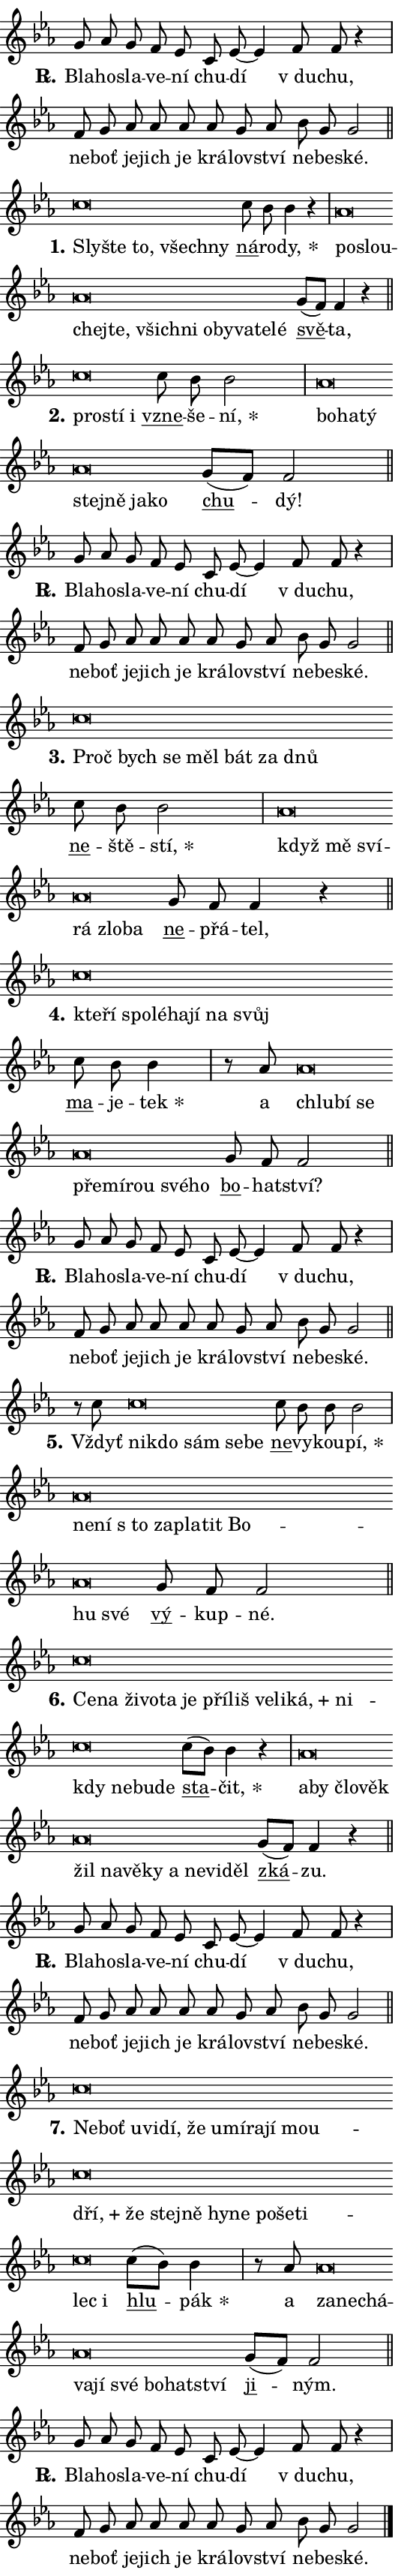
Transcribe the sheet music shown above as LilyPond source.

\version "2.24.0"
\header { tagline = "" }
\paper {
  indent = 0\cm
  top-margin = 0\cm
  right-margin = 0.13\cm % to fit lyric hyphens
  bottom-margin = 0\cm
  left-margin = 0\cm
  paper-width = 9\cm
  page-breaking = #ly:one-page-breaking
  system-system-spacing.basic-distance = #11
  score-system-spacing.basic-distance = #11
  ragged-last = ##f
}


%% Author: Thomas Morley
%% https://lists.gnu.org/archive/html/lilypond-user/2020-05/msg00002.html
#(define (line-position grob)
"Returns position of @var[grob} in current system:
   @code{'start}, if at first time-step
   @code{'end}, if at last time-step
   @code{'middle} otherwise
"
  (let* ((col (ly:item-get-column grob))
         (ln (ly:grob-object col 'left-neighbor))
         (rn (ly:grob-object col 'right-neighbor))
         (col-to-check-left (if (ly:grob? ln) ln col))
         (col-to-check-right (if (ly:grob? rn) rn col))
         (break-dir-left
           (and
             (ly:grob-property col-to-check-left 'non-musical #f)
             (ly:item-break-dir col-to-check-left)))
         (break-dir-right
           (and
             (ly:grob-property col-to-check-right 'non-musical #f)
             (ly:item-break-dir col-to-check-right))))
        (cond ((eqv? 1 break-dir-left) 'start)
              ((eqv? -1 break-dir-right) 'end)
              (else 'middle))))

#(define (tranparent-at-line-position vctor)
  (lambda (grob)
  "Relying on @code{line-position} select the relevant enry from @var{vctor}.
Used to determine transparency,"
    (case (line-position grob)
      ((end) (not (vector-ref vctor 0)))
      ((middle) (not (vector-ref vctor 1)))
      ((start) (not (vector-ref vctor 2))))))

noteHeadBreakVisibility =
#(define-music-function (break-visibility)(vector?)
"Makes @code{NoteHead}s transparent relying on @var{break-visibility}"
#{
  \override NoteHead.transparent =
    #(tranparent-at-line-position break-visibility)
#})

#(define delete-ledgers-for-transparent-note-heads
  (lambda (grob)
    "Reads whether a @code{NoteHead} is transparent.
If so this @code{NoteHead} is removed from @code{'note-heads} from
@var{grob}, which is supposed to be @code{LedgerLineSpanner}.
As a result ledgers are not printed for this @code{NoteHead}"
    (let* ((nhds-array (ly:grob-object grob 'note-heads))
           (nhds-list
             (if (ly:grob-array? nhds-array)
                 (ly:grob-array->list nhds-array)
                 '()))
           ;; Relies on the transparent-property being done before
           ;; Staff.LedgerLineSpanner.after-line-breaking is executed.
           ;; This is fragile ...
           (to-keep
             (remove
               (lambda (nhd)
                 (ly:grob-property nhd 'transparent #f))
               nhds-list)))
      ;; TODO find a better method to iterate over grob-arrays, similiar
      ;; to filter/remove etc for lists
      ;; For now rebuilt from scratch
      (set! (ly:grob-object grob 'note-heads)  '())
      (for-each
        (lambda (nhd)
          (ly:pointer-group-interface::add-grob grob 'note-heads nhd))
        to-keep))))

squashNotes = {
  \override NoteHead.X-extent = #'(-0.2 . 0.2)
  \override NoteHead.Y-extent = #'(-0.75 . 0)
  \override NoteHead.stencil =
    #(lambda (grob)
       (let ((pos (ly:grob-property grob 'staff-position)))
         (begin
           (if (< pos -7) (display "ERROR: Lower brevis then expected\n") (display ""))
           (if (<= pos -6) ly:text-interface::print ly:note-head::print))))
}
unSquashNotes = {
  \revert NoteHead.X-extent
  \revert NoteHead.Y-extent
  \revert NoteHead.stencil
}

hideNotes = \noteHeadBreakVisibility #begin-of-line-visible
unHideNotes = \noteHeadBreakVisibility #all-visible

% work-around for resetting accidentals
% https://lilypond.org/doc/v2.23/Documentation/notation/displaying-rhythms#unmetered-music
cadenzaMeasure = {
  \cadenzaOff
  \partial 1024 s1024
  \cadenzaOn
}

#(define-markup-command (accent layout props text) (markup?)
  "Underline accented syllable"
  (interpret-markup layout props
    #{\markup \override #'(offset . 4.3) \underline { #text }#}))

responsum = \markup \concat {
  "R" \hspace #-1.05 \path #0.1 #'((moveto 0 0.07) (lineto 0.9 0.8)) \hspace #0.05 "."
}

spaceSize = #0.6828661417322834 % exact space size for TeX Gyre Schola

\layout {
  \context {
    \Staff
    \remove "Time_signature_engraver"
    \override LedgerLineSpanner.after-line-breaking = #delete-ledgers-for-transparent-note-heads
  }
  \context {
    \Lyrics {
      \override LyricSpace.minimum-distance = \spaceSize
      \override LyricText.font-name = #"TeX Gyre Schola"
      \override LyricText.font-size = 1
      \override StanzaNumber.font-name = #"TeX Gyre Schola Bold"
      \override StanzaNumber.font-size = 1
    }
  }
  \context {
    \Score 
    \override NoteHead.text =
      #(lambda (grob) 
        (let ((pos (ly:grob-property grob 'staff-position)))
          #{\markup {
            \combine
              \halign #-0.55 \raise #(if (= pos -6) 0 0.5) \override #'(thickness . 2) \draw-line #'(3.2 . 0)
              \musicglyph "noteheads.sM1"
          }#}))
  }
}

% magnetic-lyrics.ily
%
%   written by
%     Jean Abou Samra <jean@abou-samra.fr>
%     Werner Lemberg <wl@gnu.org>
%
%   adapted by
%     Jiri Hon <jiri.hon@gmail.com>
%
% Version 2022-Apr-15

% https://www.mail-archive.com/lilypond-user@gnu.org/msg149350.html

#(define (Left_hyphen_pointer_engraver context)
   "Collect syllable-hyphen-syllable occurrences in lyrics and store
them in properties.  This engraver only looks to the left.  For
example, if the lyrics input is @code{foo -- bar}, it does the
following.

@itemize @bullet
@item
Set the @code{text} property of the @code{LyricHyphen} grob between
@q{foo} and @q{bar} to @code{foo}.

@item
Set the @code{left-hyphen} property of the @code{LyricText} grob with
text @q{foo} to the @code{LyricHyphen} grob between @q{foo} and
@q{bar}.
@end itemize

Use this auxiliary engraver in combination with the
@code{lyric-@/text::@/apply-@/magnetic-@/offset!} hook."
   (let ((hyphen #f)
         (text #f))
     (make-engraver
      (acknowledgers
       ((lyric-syllable-interface engraver grob source-engraver)
        (set! text grob)))
      (end-acknowledgers
       ((lyric-hyphen-interface engraver grob source-engraver)
        ;(when (not (grob::has-interface grob 'lyric-space-interface))
          (set! hyphen grob)));)
      ((stop-translation-timestep engraver)
       (when (and text hyphen)
         (ly:grob-set-object! text 'left-hyphen hyphen))
       (set! text #f)
       (set! hyphen #f)))))

#(define (lyric-text::apply-magnetic-offset! grob)
   "If the space between two syllables is less than the value in
property @code{LyricText@/.details@/.squash-threshold}, move the right
syllable to the left so that it gets concatenated with the left
syllable.

Use this function as a hook for
@code{LyricText@/.after-@/line-@/breaking} if the
@code{Left_@/hyphen_@/pointer_@/engraver} is active."
   (let ((hyphen (ly:grob-object grob 'left-hyphen #f)))
     (when hyphen
       (let ((left-text (ly:spanner-bound hyphen LEFT)))
         (when (grob::has-interface left-text 'lyric-syllable-interface)
           (let* ((common (ly:grob-common-refpoint grob left-text X))
                  (this-x-ext (ly:grob-extent grob common X))
                  (left-x-ext
                   (begin
                     ;; Trigger magnetism for left-text.
                     (ly:grob-property left-text 'after-line-breaking)
                     (ly:grob-extent left-text common X)))
                  ;; `delta` is the gap width between two syllables.
                  (delta (- (interval-start this-x-ext)
                            (interval-end left-x-ext)))
                  (details (ly:grob-property grob 'details))
                  (threshold (assoc-get 'squash-threshold details 0.2)))
             (when (< delta threshold)
               (let* (;; We have to manipulate the input text so that
                      ;; ligatures crossing syllable boundaries are not
                      ;; disabled.  For languages based on the Latin
                      ;; script this is essentially a beautification.
                      ;; However, for non-Western scripts it can be a
                      ;; necessity.
                      (lt (ly:grob-property left-text 'text))
                      (rt (ly:grob-property grob 'text))
                      (is-space (grob::has-interface hyphen 'lyric-space-interface))
                      (space (if is-space " " ""))
                      (extra-delta (if is-space spaceSize 0))
                      ;; Append new syllable.
                      (ltrt-space (if (and (string? lt) (string? rt))
                                (string-append lt space rt)
                                (make-concat-markup (list lt space rt))))
                      ;; Right-align `ltrt` to the right side.
                      (ltrt-space-markup (grob-interpret-markup
                               grob
                               (make-translate-markup
                                (cons (interval-length this-x-ext) 0)
                                (make-right-align-markup ltrt-space)))))
                 (begin
                   ;; Don't print `left-text`.
                   (ly:grob-set-property! left-text 'stencil #f)
                   ;; Set text and stencil (which holds all collected
                   ;; syllables so far) and shift it to the left.
                   (ly:grob-set-property! grob 'text ltrt-space)
                   (ly:grob-set-property! grob 'stencil ltrt-space-markup)
                   (ly:grob-translate-axis! grob (- (- delta extra-delta)) X))))))))))


#(define (lyric-hyphen::displace-bounds-first grob)
   ;; Make very sure this callback isn't triggered too early.
   (let ((left (ly:spanner-bound grob LEFT))
         (right (ly:spanner-bound grob RIGHT)))
     (ly:grob-property left 'after-line-breaking)
     (ly:grob-property right 'after-line-breaking)
     (ly:lyric-hyphen::print grob)))

squashThreshold = #0.4

\layout {
  \context {
    \Lyrics
    \consists #Left_hyphen_pointer_engraver
    \override LyricText.after-line-breaking =
      #lyric-text::apply-magnetic-offset!
    \override LyricHyphen.stencil = #lyric-hyphen::displace-bounds-first
    \override LyricText.details.squash-threshold = \squashThreshold
    \override LyricHyphen.minimum-distance = 0
    \override LyricHyphen.minimum-length = \squashThreshold
  }
}

squashText = \override LyricText.details.squash-threshold = 9999
unSquashText = \override LyricText.details.squash-threshold = \squashThreshold

leftText = \override LyricText.self-alignment-X = #LEFT
unLeftText = \revert LyricText.self-alignment-X

starOffset = #(lambda (grob) 
                (let ((x_offset (ly:self-alignment-interface::aligned-on-x-parent grob)))
                  (if (= x_offset 0) 0 (+ x_offset 1.2))))

star = #(define-music-function (syllable)(string?)
"Append star separator at the end of a syllable"
#{
  \once \override LyricText.X-offset = #starOffset
  \lyricmode { \markup {
    #syllable
    \override #'((font-name . "TeX Gyre Schola Bold")) \hspace #0.2 \lower #0.65 \larger "*"
  } }
#})

starAccent = #(define-music-function (syllable)(string?)
"Append star separator at the end of a syllable and make accent"
#{
  \once \override LyricText.X-offset = #starOffset
  \lyricmode { \markup {
    \accent #syllable
    \override #'((font-name . "TeX Gyre Schola Bold")) \hspace #0.2 \lower #0.65 \larger "*"
  } }
#})

breath = #(define-music-function (syllable)(string?)
"Append breathing indicator at the end of a syllable"
#{
  \lyricmode { \markup { #syllable "+" } }
#})

optionalBreath = #(define-music-function (syllable)(string?)
"Append optional breathing indicator at the end of a syllable"
#{
  \lyricmode { \markup { #syllable "(+)" } }
#})


\score {
    <<
        \new Voice = "melody" { \cadenzaOn \key es \major \relative { g'8 as g f es \bar "" c es~ es4 \bar "" f8 f r4 \cadenzaMeasure \bar "|" f8 g \bar "" as as as \bar "" as g as \bar "" bes g g2 \cadenzaMeasure \bar "||" \break } }
        \new Lyrics \lyricsto "melody" { \lyricmode { \set stanza = \responsum
Bla -- ho -- sla -- ve -- ní chu -- dí "v du" -- chu, ne -- boť je -- jich je krá -- lov -- ství ne -- be -- ské. } }
    >>
    \layout {}
}

\score {
    <<
        \new Voice = "melody" { \cadenzaOn \key es \major \relative { \squashNotes c''\breve*1/16 \hideNotes \breve*1/16 \bar "" \breve*1/16 \bar "" \breve*1/16 \breve*1/16 \bar "" \unHideNotes \unSquashNotes \bar "" c8 bes bes4 r \cadenzaMeasure \bar "|" \squashNotes as\breve*1/16 \hideNotes \breve*1/16 \bar "" \breve*1/16 \bar "" \breve*1/16 \bar "" \breve*1/16 \bar "" \breve*1/16 \bar "" \breve*1/16 \bar "" \breve*1/16 \bar "" \breve*1/16 \bar "" \breve*1/16 \breve*1/16 \bar "" \unHideNotes \unSquashNotes \bar "" g8[( f)] f4 r \cadenzaMeasure \bar "||" \break } }
        \new Lyrics \lyricsto "melody" { \lyricmode { \set stanza = "1."
\leftText Sly -- \squashText šte to, všech -- ny \unLeftText \unSquashText \markup \accent ná -- ro -- \star dy, \leftText po -- \squashText slou -- chej -- te, všich -- ni o -- by -- va -- te -- lé \unLeftText \unSquashText \markup \accent svě -- ta, } }
    >>
    \layout {}
}

\score {
    <<
        \new Voice = "melody" { \cadenzaOn \key es \major \relative { \squashNotes c''\breve*1/16 \hideNotes \breve*1/16 \breve*1/16 \bar "" \unHideNotes \unSquashNotes \bar "" c8 bes bes2 \cadenzaMeasure \bar "|" \squashNotes as\breve*1/16 \hideNotes \breve*1/16 \bar "" \breve*1/16 \bar "" \breve*1/16 \bar "" \breve*1/16 \bar "" \breve*1/16 \breve*1/16 \bar "" \unHideNotes \unSquashNotes \bar "" g8[( f)] f2 \cadenzaMeasure \bar "||" \break } }
        \new Lyrics \lyricsto "melody" { \lyricmode { \set stanza = "2."
\leftText pro -- \squashText stí i \unLeftText \unSquashText \markup \accent vzne -- še -- \star ní, \leftText bo -- \squashText ha -- tý stej -- ně ja -- ko \unLeftText \unSquashText \markup \accent chu -- dý! } }
    >>
    \layout {}
}

\score {
    <<
        \new Voice = "melody" { \cadenzaOn \key es \major \relative { g'8 as g f es \bar "" c es~ es4 \bar "" f8 f r4 \cadenzaMeasure \bar "|" f8 g \bar "" as as as \bar "" as g as \bar "" bes g g2 \cadenzaMeasure \bar "||" \break } }
        \new Lyrics \lyricsto "melody" { \lyricmode { \set stanza = \responsum
Bla -- ho -- sla -- ve -- ní chu -- dí "v du" -- chu, ne -- boť je -- jich je krá -- lov -- ství ne -- be -- ské. } }
    >>
    \layout {}
}

\score {
    <<
        \new Voice = "melody" { \cadenzaOn \key es \major \relative { \squashNotes c''\breve*1/16 \hideNotes \breve*1/16 \bar "" \breve*1/16 \bar "" \breve*1/16 \bar "" \breve*1/16 \bar "" \breve*1/16 \breve*1/16 \bar "" \unHideNotes \unSquashNotes \bar "" c8 bes bes2 \cadenzaMeasure \bar "|" \squashNotes as\breve*1/16 \hideNotes \breve*1/16 \bar "" \breve*1/16 \bar "" \breve*1/16 \bar "" \breve*1/16 \breve*1/16 \bar "" \unHideNotes \unSquashNotes \bar "" g8 f f4 r \cadenzaMeasure \bar "||" \break } }
        \new Lyrics \lyricsto "melody" { \lyricmode { \set stanza = "3."
\leftText Proč \squashText bych se měl bát za dnů \unLeftText \unSquashText \markup \accent ne -- ště -- \star stí, \leftText když \squashText mě sví -- rá zlo -- ba \unLeftText \unSquashText \markup \accent ne -- přá -- tel, } }
    >>
    \layout {}
}

\score {
    <<
        \new Voice = "melody" { \cadenzaOn \key es \major \relative { \squashNotes c''\breve*1/16 \hideNotes \breve*1/16 \bar "" \breve*1/16 \bar "" \breve*1/16 \bar "" \breve*1/16 \bar "" \breve*1/16 \bar "" \breve*1/16 \breve*1/16 \bar "" \unHideNotes \unSquashNotes \bar "" c8 bes bes4 \cadenzaMeasure \bar "|" r8 as8 \squashNotes as\breve*1/16 \hideNotes \breve*1/16 \bar "" \breve*1/16 \bar "" \breve*1/16 \bar "" \breve*1/16 \bar "" \breve*1/16 \bar "" \breve*1/16 \breve*1/16 \bar "" \unHideNotes \unSquashNotes \bar "" g8 f f2 \cadenzaMeasure \bar "||" \break } }
        \new Lyrics \lyricsto "melody" { \lyricmode { \set stanza = "4."
\leftText kte -- \squashText ří spo -- lé -- ha -- jí na svůj \unLeftText \unSquashText \markup \accent ma -- je -- \star tek a \leftText chlu -- \squashText bí se pře -- mí -- rou své -- ho \unLeftText \unSquashText \markup \accent bo -- hat -- ství? } }
    >>
    \layout {}
}

\score {
    <<
        \new Voice = "melody" { \cadenzaOn \key es \major \relative { g'8 as g f es \bar "" c es~ es4 \bar "" f8 f r4 \cadenzaMeasure \bar "|" f8 g \bar "" as as as \bar "" as g as \bar "" bes g g2 \cadenzaMeasure \bar "||" \break } }
        \new Lyrics \lyricsto "melody" { \lyricmode { \set stanza = \responsum
Bla -- ho -- sla -- ve -- ní chu -- dí "v du" -- chu, ne -- boť je -- jich je krá -- lov -- ství ne -- be -- ské. } }
    >>
    \layout {}
}

\score {
    <<
        \new Voice = "melody" { \cadenzaOn \key es \major \relative { r8 c''8 \squashNotes c\breve*1/16 \hideNotes \breve*1/16 \bar "" \breve*1/16 \bar "" \breve*1/16 \breve*1/16 \bar "" \unHideNotes \unSquashNotes \bar "" c8 bes bes bes2 \cadenzaMeasure \bar "|" \squashNotes as\breve*1/16 \hideNotes \breve*1/16 \bar "" \breve*1/16 \bar "" \breve*1/16 \bar "" \breve*1/16 \bar "" \breve*1/16 \bar "" \breve*1/16 \bar "" \breve*1/16 \breve*1/16 \bar "" \unHideNotes \unSquashNotes \bar "" g8 f f2 \cadenzaMeasure \bar "||" \break } }
        \new Lyrics \lyricsto "melody" { \lyricmode { \set stanza = "5."
Vždyť \leftText ni -- \squashText kdo sám se -- be \unLeftText \unSquashText \markup \accent ne -- vy -- kou -- \star pí, \leftText ne -- \squashText ní "s to" za -- pla -- tit Bo -- hu své \unLeftText \unSquashText \markup \accent vý -- kup -- né. } }
    >>
    \layout {}
}

\score {
    <<
        \new Voice = "melody" { \cadenzaOn \key es \major \relative { \squashNotes c''\breve*1/16 \hideNotes \breve*1/16 \bar "" \breve*1/16 \bar "" \breve*1/16 \bar "" \breve*1/16 \bar "" \breve*1/16 \bar "" \breve*1/16 \bar "" \breve*1/16 \bar "" \breve*1/16 \bar "" \breve*1/16 \bar "" \breve*1/16 \bar "" \breve*1/16 \bar "" \breve*1/16 \bar "" \breve*1/16 \bar "" \breve*1/16 \breve*1/16 \bar "" \unHideNotes \unSquashNotes \bar "" c8[( bes)] bes4 r \cadenzaMeasure \bar "|" \squashNotes as\breve*1/16 \hideNotes \breve*1/16 \bar "" \breve*1/16 \bar "" \breve*1/16 \bar "" \breve*1/16 \bar "" \breve*1/16 \bar "" \breve*1/16 \bar "" \breve*1/16 \bar "" \breve*1/16 \bar "" \breve*1/16 \bar "" \breve*1/16 \breve*1/16 \bar "" \unHideNotes \unSquashNotes \bar "" g8[( f)] f4 r \cadenzaMeasure \bar "||" \break } }
        \new Lyrics \lyricsto "melody" { \lyricmode { \set stanza = "6."
\leftText Ce -- \squashText na ži -- vo -- ta je pří -- liš ve -- li -- \breath "ká," ni -- kdy ne -- bu -- de \unLeftText \unSquashText \markup \accent sta -- \star čit, \leftText a -- \squashText by člo -- věk žil na -- vě -- ky a ne -- vi -- děl \unLeftText \unSquashText \markup \accent zká -- zu. } }
    >>
    \layout {}
}

\score {
    <<
        \new Voice = "melody" { \cadenzaOn \key es \major \relative { g'8 as g f es \bar "" c es~ es4 \bar "" f8 f r4 \cadenzaMeasure \bar "|" f8 g \bar "" as as as \bar "" as g as \bar "" bes g g2 \cadenzaMeasure \bar "||" \break } }
        \new Lyrics \lyricsto "melody" { \lyricmode { \set stanza = \responsum
Bla -- ho -- sla -- ve -- ní chu -- dí "v du" -- chu, ne -- boť je -- jich je krá -- lov -- ství ne -- be -- ské. } }
    >>
    \layout {}
}

\score {
    <<
        \new Voice = "melody" { \cadenzaOn \key es \major \relative { \squashNotes c''\breve*1/16 \hideNotes \breve*1/16 \bar "" \breve*1/16 \bar "" \breve*1/16 \bar "" \breve*1/16 \bar "" \breve*1/16 \bar "" \breve*1/16 \bar "" \breve*1/16 \bar "" \breve*1/16 \bar "" \breve*1/16 \bar "" \breve*1/16 \bar "" \breve*1/16 \bar "" \breve*1/16 \bar "" \breve*1/16 \bar "" \breve*1/16 \bar "" \breve*1/16 \bar "" \breve*1/16 \bar "" \breve*1/16 \bar "" \breve*1/16 \bar "" \breve*1/16 \bar "" \breve*1/16 \breve*1/16 \bar "" \unHideNotes \unSquashNotes \bar "" c8[( bes)] bes4 \cadenzaMeasure \bar "|" r8 as8 \squashNotes as\breve*1/16 \hideNotes \breve*1/16 \bar "" \breve*1/16 \bar "" \breve*1/16 \bar "" \breve*1/16 \bar "" \breve*1/16 \bar "" \breve*1/16 \bar "" \breve*1/16 \breve*1/16 \bar "" \unHideNotes \unSquashNotes \bar "" g8[( f)] f2 \cadenzaMeasure \bar "||" \break } }
        \new Lyrics \lyricsto "melody" { \lyricmode { \set stanza = "7."
\leftText Ne -- \squashText boť u -- vi -- dí, že u -- mí -- ra -- jí mou -- \breath "dří," že stej -- ně hy -- ne po -- še -- ti -- lec i \unLeftText \unSquashText \markup \accent hlu -- \star pák a \leftText za -- \squashText ne -- chá -- va -- jí své bo -- hat -- ství \unLeftText \unSquashText \markup \accent ji -- ným. } }
    >>
    \layout {}
}

\score {
    <<
        \new Voice = "melody" { \cadenzaOn \key es \major \relative { g'8 as g f es \bar "" c es~ es4 \bar "" f8 f r4 \cadenzaMeasure \bar "|" f8 g \bar "" as as as \bar "" as g as \bar "" bes g g2 \cadenzaMeasure \bar "||" \break } \bar "|." }
        \new Lyrics \lyricsto "melody" { \lyricmode { \set stanza = \responsum
Bla -- ho -- sla -- ve -- ní chu -- dí "v du" -- chu, ne -- boť je -- jich je krá -- lov -- ství ne -- be -- ské. } }
    >>
    \layout {}
}
